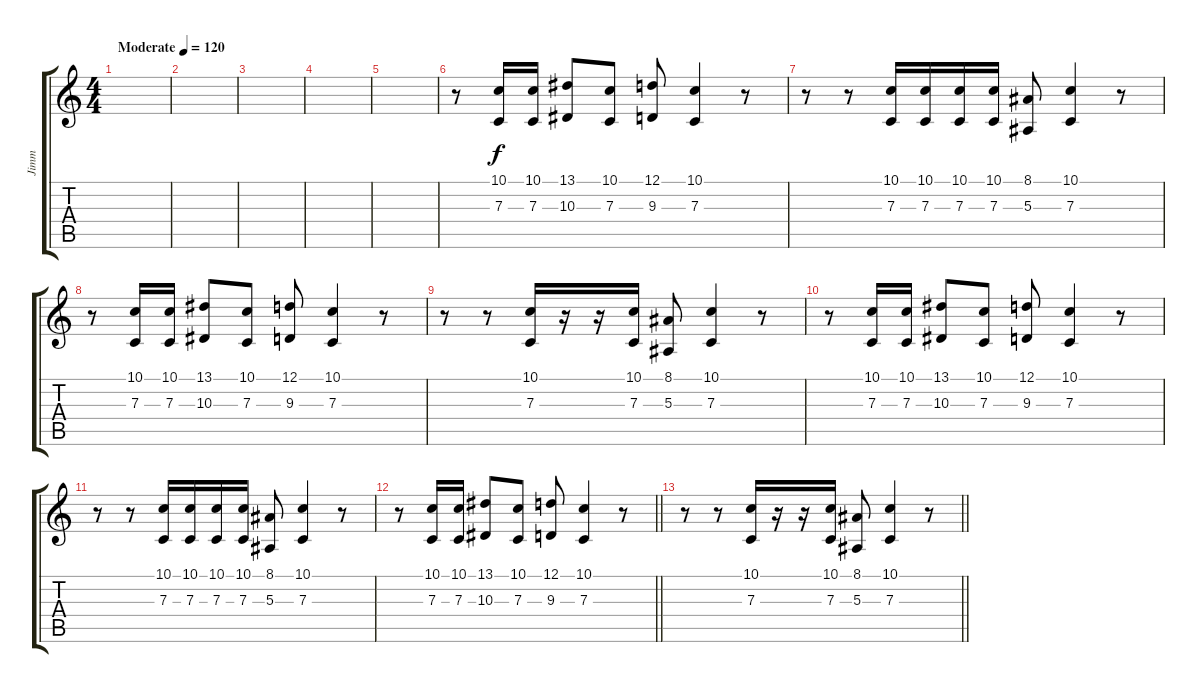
\track ("Jimm" "Jimm") {instrument brasssection}
\staff {score tabs}
\tuning (D4 A3 F3 C3 G2 C2) {hide}
\ts (4 4)
\tempo (120 "Moderate")
\clef g2
\ks c
|
|
|
|
|
r.8 (10.1 7.3).16 (10.1 7.3).16 (13.1 10.3).8 (10.1 7.3).8 (12.1 9.3).8 (10.1 7.3).4 r.8 |
r.8 r.8 (10.1 7.3).16 (10.1 7.3).16 (10.1 7.3).16 (10.1 7.3).16 (8.1 5.3).8 (10.1 7.3).4 r.8 |
r.8 (10.1 7.3).16 (10.1 7.3).16 (13.1 10.3).8 (10.1 7.3).8 (12.1 9.3).8 (10.1 7.3).4 r.8 |
r.8 r.8 (10.1 7.3).16 r.16 r.16 (10.1 7.3).16 (8.1 5.3).8 (10.1 7.3).4 r.8 |
r.8 (10.1 7.3).16 (10.1 7.3).16 (13.1 10.3).8 (10.1 7.3).8 (12.1 9.3).8 (10.1 7.3).4 r.8 |
r.8 r.8 (10.1 7.3).16 (10.1 7.3).16 (10.1 7.3).16 (10.1 7.3).16 (8.1 5.3).8 (10.1 7.3).4 r.8 |
\barLineRight lightlight
r.8 (10.1 7.3).16 (10.1 7.3).16 (13.1 10.3).8 (10.1 7.3).8 (12.1 9.3).8 (10.1 7.3).4 r.8 |
\barLineRight lightlight
r.8 r.8 (10.1 7.3).16 r.16 r.16 (10.1 7.3).16 (8.1 5.3).8 (10.1 7.3).4 r.8
